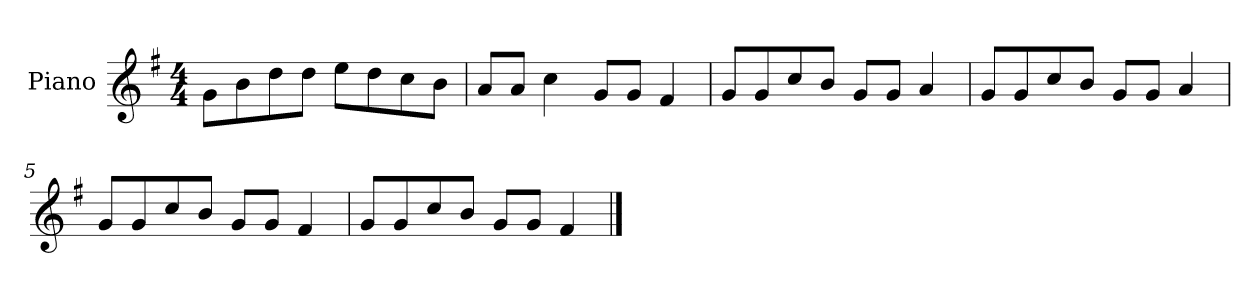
**kern
*part1
*staff1
*I"Piano
*I'P-no
*clefG2
*k[f#]
*M4/4
*MM90
=1
8g\L
8b\
8dd\
8dd\J
8ee\L
8dd\
8cc\
8b\J
=2
8a/L
8a/J
4cc\
8g/L
8g/J
4f#/
=3
8g/L
8g/
8cc/
8b/J
8g/L
8g/J
4a/
=4
8g/L
8g/
8cc/
8b/J
8g/L
8g/J
4a/
=5
8g/L
8g/
8cc/
8b/J
8g/L
8g/J
4f#/
!!LO:LB:g=z
=6
8g/L
8g/
8cc/
8b/J
8g/L
8g/J
4f#/
==
*-
